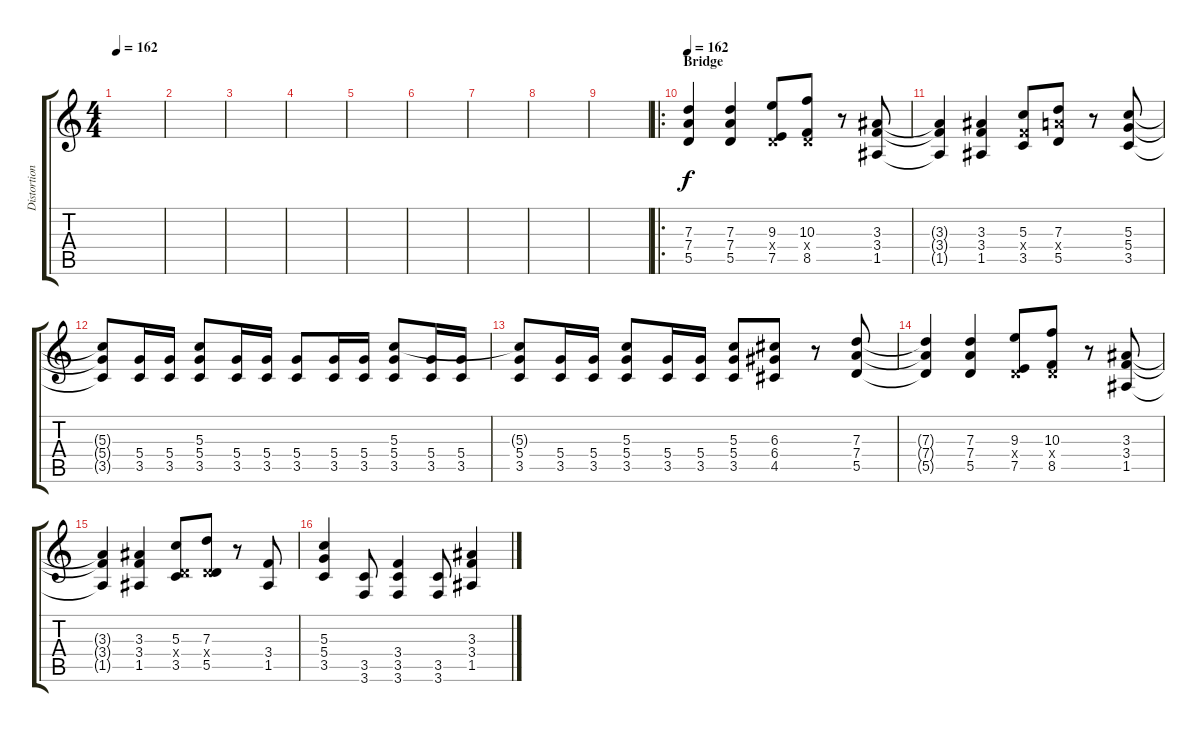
\track ("Distortion Guitar" "Distortion") {instrument distortionguitar}
\staff {score tabs}
\tuning (E4 B3 G3 D3 A2 D2) {hide}
\ts (4 4)
\tempo 162
\clef g2
\ks c
|
|
|
|
|
|
|
|
|
\ro
\section ("" "Bridge")
\tempo 162
(7.3 7.4 5.5).4 (7.3 7.4 5.5).4 (9.3 0.4{x} 7.5).8 (10.3 0.4{x} 8.5).8 r.8 (3.3 3.4 1.5).8 |
(3.3{t} 3.4{t} 1.5{t}).4 (3.3 3.4 1.5).4 (5.3 3.4{x} 3.5).8 (7.3 7.4{x} 5.5).8 r.8 (5.3 5.4 3.5).8 |
(5.3{t} 5.4{t} 3.5{t}).8 (5.4 3.5).16 (5.4 3.5).16 (5.3 5.4 3.5).8 (5.4 3.5).16 (5.4 3.5).16 (5.4 3.5).8 (5.4 3.5).16 (5.4 3.5).16 (5.3 5.4 3.5).8 (5.4 3.5).16 (5.4 3.5).16 |
(5.3{t} 5.4 3.5).8 (5.4 3.5).16 (5.4 3.5).16 (5.3 5.4 3.5).8 (5.4 3.5).16 (5.4 3.5).16 (5.3 5.4 3.5).8 (6.3 6.4 4.5).8 r.8 (7.3 7.4 5.5).8 |
(7.3{t} 7.4{t} 5.5{t}).4 (7.3 7.4 5.5).4 (9.3 0.4{x} 7.5).8 (10.3 0.4{x} 8.5).8 r.8 (3.3 3.4 1.5).8 |
(3.3{t} 3.4{t} 1.5{t}).4 (3.3 3.4 1.5).4 (5.3 0.4{x} 3.5).8 (7.3 0.4{x} 5.5).8 r.8 (3.4 1.5).8 |
(5.3 5.4 3.5).4 (3.5 3.6).8 (3.4 3.5 3.6).4 (3.5 3.6).8 (3.3 3.4 1.5).4
